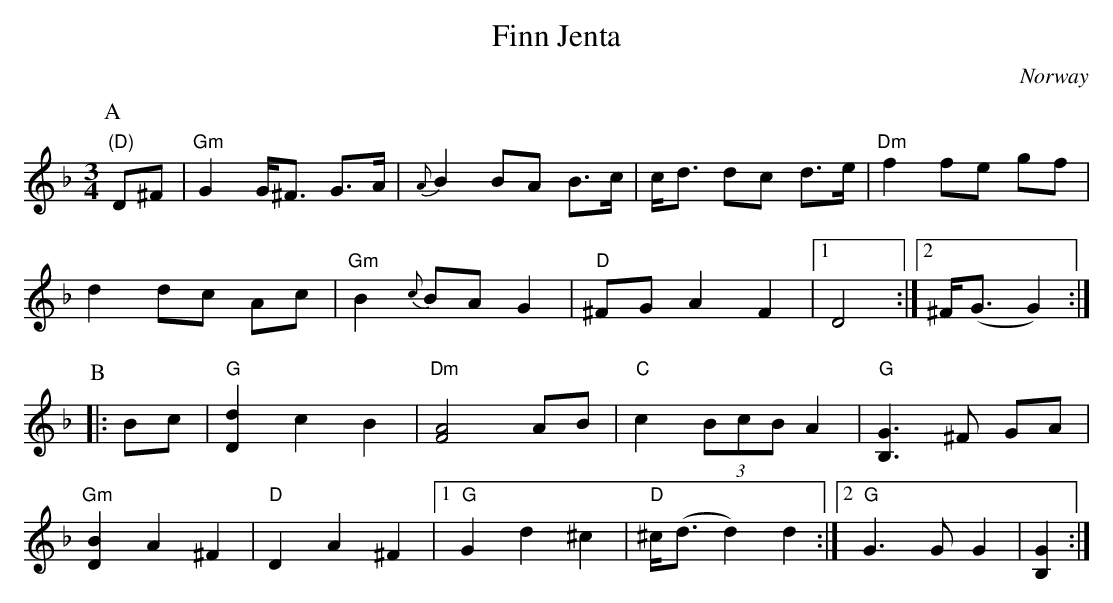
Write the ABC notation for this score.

X:1
T:Finn Jenta
O:Norway
O:USA
M:3/4
K:GDor
P:A
"(D)"D^F |\
"Gm"G2 G<^F G>A | {A}B2 BA B>c | \
c<d dc d>e | "Dm"f2 fe gf |
d2 dc Ac | "Gm"B2 {c}BA G2 |"D"^FG A2 F2 |1 D4 :|2 ^F<(G G2) :|
P:B
|:\
Bc |\
"G"[D2d2] c2B2 | "Dm"[F4A4] AB | \
"C"c2 (3BcB A2 | "G"[B,3G3] ^F GA |
"Gm"[D2B2] A2 ^F2 | "D"D2A2 ^F2 \
|1 "G"G2 d2 ^c2 | "D"^c<(d d2) d2 :|2 "G"G3G G2 |[B,2G2]:|
